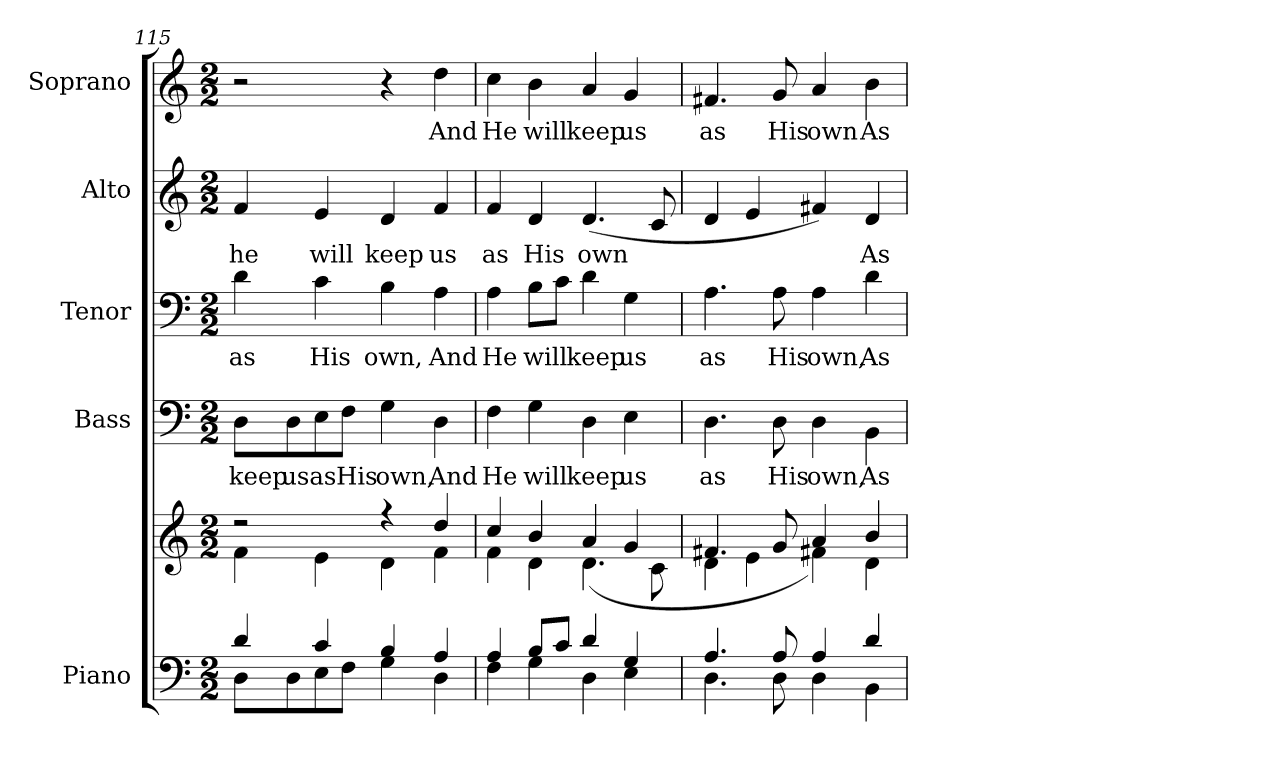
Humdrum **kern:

**kern	**kern	**kern	**text	**kern	**text	**kern	**text	**kern	**text
*part5	*part5	*part4	*part4	*part3	*part3	*part2	*part2	*part1	*part1
*staff6	*staff5	*staff4	*staff4	*staff3	*staff3	*staff2	*staff2	*staff1	*staff1
*I"Piano	*	*I"Bass	*	*I"Tenor	*	*I"Alto	*	*I"Soprano	*
*I'Pno.	*	*I'B.	*	*I'T.	*	*I'A.	*	*I'S.	*
*clefF4	*clefG2	*clefF4	*	*clefF4	*	*clefG2	*	*clefG2	*
*k[]	*k[]	*k[]	*	*k[]	*	*k[]	*	*k[]	*
*C:	*C:	*C:	*	*C:	*	*C:	*	*C:	*
*M2/2	*M2/2	*M2/2	*	*M2/2	*	*M2/2	*	*M2/2	*
=115	=115	=115	=115	=115	=115	=115	=115	=115	=115
*^	*^	*	*	*	*	*	*	*	*
!	!	!	!	!	!LO:LY:b:color=#000000	!	!	!	!	!	!
!	!	!	!	!	!	!	!LO:LY:b:color=#000000	!	!	!	!
!	!	!	!	!	!	!	!	!	!LO:LY:b:color=#000000	!	!
4di/	8Di\L	2r	4fi\	8Di\L	keep	4di\	as	4fi/	he	2r	.
!	!	!	!	!	!LO:LY:b:color=#000000	!	!	!	!	!	!
.	8Di\	.	.	8Di\	us	.	.	.	.	.	.
!	!	!	!	!	!LO:LY:b:color=#000000	!	!	!	!	!	!
!	!	!	!	!	!	!	!LO:LY:b:color=#000000	!	!	!	!
!	!	!	!	!	!	!	!	!	!LO:LY:b:color=#000000	!	!
4ci/	8Ei\	.	4ei\	8Ei\	as	4ci\	His	4ei/	will	.	.
!	!	!	!	!	!LO:LY:b:color=#000000	!	!	!	!	!	!
.	8Fi\J	.	.	8Fi\J	His	.	.	.	.	.	.
!	!	!	!	!	!LO:LY:b:color=#000000	!	!	!	!	!	!
!	!	!	!	!	!	!	!LO:LY:b:color=#000000	!	!	!	!
!	!	!	!	!	!	!	!	!	!LO:LY:b:color=#000000	!	!
4Bi/	4Gi\	4r	4di\	4Gi\	own,	4Bi\	own,	4di/	keep	4r	.
!	!	!	!	!	!LO:LY:b:color=#000000	!	!	!	!	!	!
!	!	!	!	!	!	!	!LO:LY:b:color=#000000	!	!	!	!
!	!	!	!	!	!	!	!	!	!LO:LY:b:color=#000000	!	!
!	!	!	!	!	!	!	!	!	!	!	!LO:LY:b:color=#000000
4Ai/	4Di\	4ddi/	4fi\	4Di\	And	4Ai\	And	4fi/	us	4ddi\	And
!!LO:PB:g=z
=116	=116	=116	=116	=116	=116	=116	=116	=116	=116	=116	=116
!	!	!	!	!	!LO:LY:b:color=#000000	!	!	!	!	!	!
!	!	!	!	!	!	!	!LO:LY:b:color=#000000	!	!	!	!
!	!	!	!	!	!	!	!	!	!LO:LY:b:color=#000000	!	!
!	!	!	!	!	!	!	!	!	!	!	!LO:LY:b:color=#000000
4Ai/	4Fi\	4cci/	4fi\	4Fi\	He	4Ai\	He	4fi/	as	4cci\	He
!	!	!	!	!	!LO:LY:b:color=#000000	!	!	!	!	!	!
!	!	!	!	!	!	!	!LO:LY:b:color=#000000	!	!	!	!
!	!	!	!	!	!	!	!	!	!LO:LY:b:color=#000000	!	!
!	!	!	!	!	!	!	!	!	!	!	!LO:LY:b:color=#000000
8Bi/L	4Gi\	4bi/	4di\	4Gi\	will	8Bi\L	will	4di/	His	4bi\	will
8ci/J	.	.	.	.	.	8ci\J	.	.	.	.	.
!	!	!	!	!	!LO:LY:b:color=#000000	!	!	!	!	!	!
!	!	!	!	!	!	!	!LO:LY:b:color=#000000	!	!	!	!
!	!	!	!	!	!	!	!	!	!LO:LY:b:color=#000000	!	!
!	!	!	!	!	!	!	!	!	!	!	!LO:LY:b:color=#000000
4di/	4Di\	4ai/	(4.di\	4Di\	keep	4di\	keep	(4.di/	own	4ai/	keep
!	!	!	!	!	!LO:LY:b:color=#000000	!	!	!	!	!	!
!	!	!	!	!	!	!	!LO:LY:b:color=#000000	!	!	!	!
!	!	!	!	!	!	!	!	!	!	!	!LO:LY:b:color=#000000
4Gi/	4Ei\	4gi/	.	4Ei\	us	4Gi\	us	.	.	4gi/	us
.	.	.	8ci\	.	.	.	.	8ci/	.	.	.
=117	=117	=117	=117	=117	=117	=117	=117	=117	=117	=117	=117
!	!	!	!	!	!LO:LY:b:color=#000000	!	!	!	!	!	!
!	!	!	!	!	!	!	!LO:LY:b:color=#000000	!	!	!	!
!	!	!	!	!	!	!	!	!	!	!	!LO:LY:b:color=#000000
4.Ai/	4.Di\	4.f#Xi/	4di\	4.Di\	as	4.Ai\	as	4di/	.	4.f#Xi/	as
.	.	.	4ei\	.	.	.	.	4ei/	.	.	.
!	!	!	!	!	!LO:LY:b:color=#000000	!	!	!	!	!	!
!	!	!	!	!	!	!	!LO:LY:b:color=#000000	!	!	!	!
!	!	!	!	!	!	!	!	!	!	!	!LO:LY:b:color=#000000
8Ai/	8Di\	8gi/	.	8Di\	His	8Ai\	His	.	.	8gi/	His
!	!	!	!	!	!LO:LY:b:color=#000000	!	!	!	!	!	!
!	!	!	!	!	!	!	!LO:LY:b:color=#000000	!	!	!	!
!	!	!	!	!	!	!	!	!	!	!	!LO:LY:b:color=#000000
4Ai/	4Di\	4ai/	4f#Xi\)	4Di\	own,	4Ai\	own,	4f#Xi/)	.	4ai/	own
!	!	!	!	!	!LO:LY:b:color=#000000	!	!	!	!	!	!
!	!	!	!	!	!	!	!LO:LY:b:color=#000000	!	!	!	!
!	!	!	!	!	!	!	!	!	!LO:LY:b:color=#000000	!	!
!	!	!	!	!	!	!	!	!	!	!	!LO:LY:b:color=#000000
4di/	4BBi\	4bi/	4di\	4BBi\	As	4di\	As	4di/	As	4bi\	As
*v	*v	*	*	*	*	*	*	*	*	*	*
*	*v	*v	*	*	*	*	*	*	*	*
=	=	=	=	=	=	=	=	=	=
*-	*-	*-	*-	*-	*-	*-	*-	*-	*-
